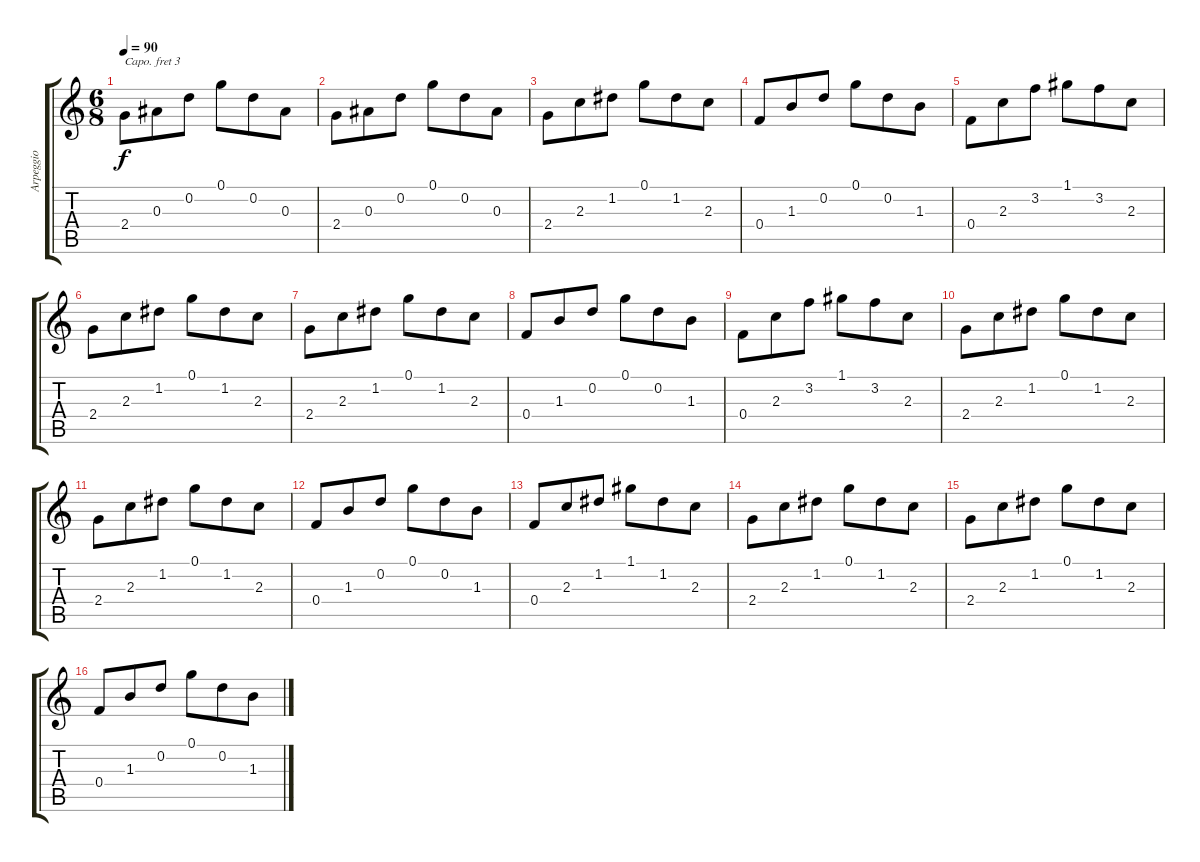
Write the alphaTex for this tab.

\track ("Arpeggio" "Arpeggio") {instrument acousticguitarnylon}
\staff {score tabs}
\capo 3
\tuning (E4 B3 G3 D3 A2 E2) {hide}
\ts (6 8)
\tempo 90
\clef g2
\ks c
2.4.8{dy f instrument acousticguitarnylon} 0.3.8 0.2.8 0.1.8 0.2.8 0.3.8 |
2.4.8 0.3.8 0.2.8 0.1.8 0.2.8 0.3.8 |
2.4.8 2.3.8 1.2.8 0.1.8 1.2.8 2.3.8 |
0.4.8 1.3.8 0.2.8 0.1.8 0.2.8 1.3.8 |
0.4.8 2.3.8 3.2.8 1.1.8 3.2.8 2.3.8 |
2.4.8 2.3.8 1.2.8 0.1.8 1.2.8 2.3.8 |
2.4.8 2.3.8 1.2.8 0.1.8 1.2.8 2.3.8 |
0.4.8 1.3.8 0.2.8 0.1.8 0.2.8 1.3.8 |
0.4.8 2.3.8 3.2.8 1.1.8 3.2.8 2.3.8 |
2.4.8 2.3.8 1.2.8 0.1.8 1.2.8 2.3.8 |
2.4.8 2.3.8 1.2.8 0.1.8 1.2.8 2.3.8 |
0.4.8 1.3.8 0.2.8 0.1.8 0.2.8 1.3.8 |
0.4.8 2.3.8 1.2.8 1.1.8 1.2.8 2.3.8 |
2.4.8 2.3.8 1.2.8 0.1.8 1.2.8 2.3.8 |
2.4.8 2.3.8 1.2.8 0.1.8 1.2.8 2.3.8 |
0.4.8 1.3.8 0.2.8 0.1.8 0.2.8 1.3.8
